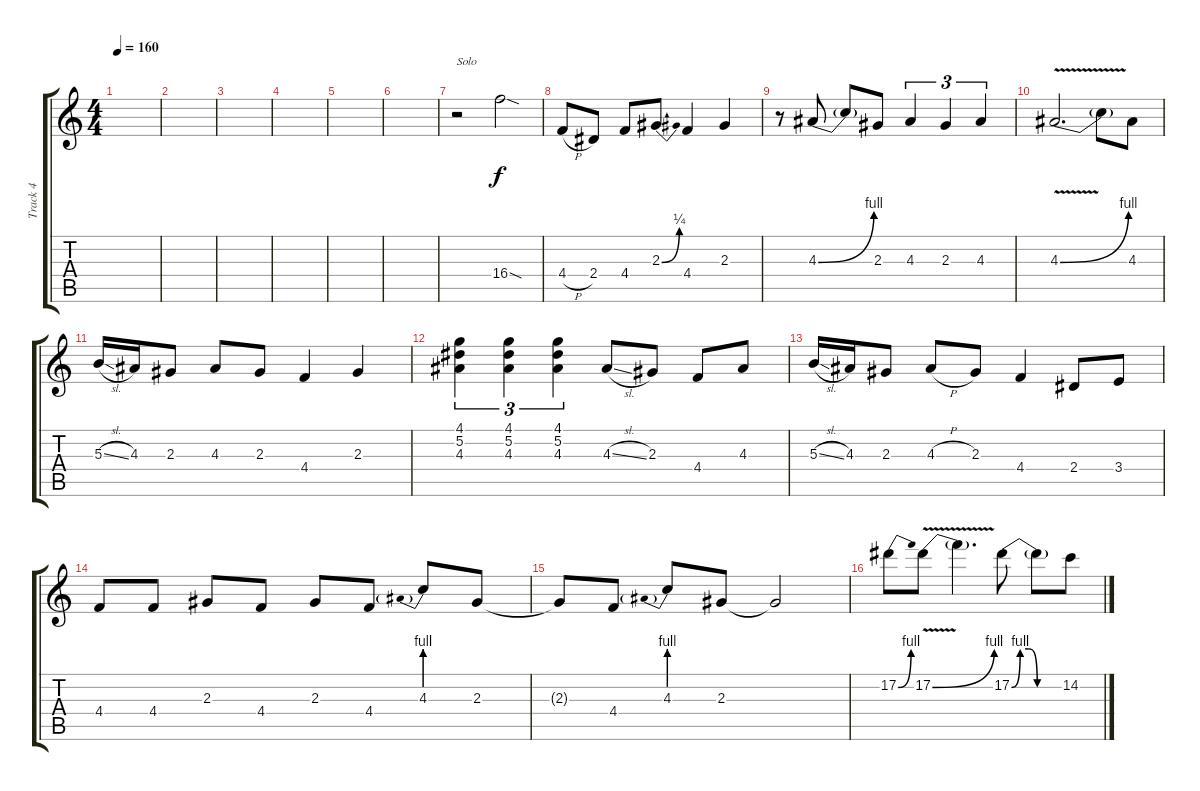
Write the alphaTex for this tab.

\track ("Track 4" "Track 4") {instrument distortionguitar}
\staff {score tabs}
\tuning (Eb4 Bb3 Gb3 Db3 Ab2 Eb2) {hide}
\ts (4 4)
\tempo 160
\clef g2
\ks c
|
|
|
|
|
|
r.2{txt "Solo"} 16.4{sod}.2 |
4.4{h}.8 2.4.8 4.4.8 2.3{be (bend 0 0 60 1)}.8 4.4.4 2.3.4 |
r.8 4.3{be (bend 0 0 60 4)}.8 4.3{t}.8 2.3.8 4.3.4{tu (3 2)} 2.3.4{tu (3 2)} 4.3.4{tu (3 2)} |
4.3{be (bend 0 0 60 4) v}.2{d} 4.3{t}.8 4.3.8 |
5.3{sl}.16 4.3.16 2.3.8 4.3.8 2.3.8 4.4.4 2.3.4 |
(4.1 5.2 4.3).4{tu (3 2)} (4.1 5.2 4.3).4{tu (3 2)} (4.1 5.2 4.3).4{tu (3 2)} 4.3{sl}.8 2.3.8 4.4.8 4.3.8 |
5.3{sl}.16 4.3.16 2.3.8 4.3{h}.8 2.3.8 4.4.4 2.4.8 3.4.8 |
4.4.8 4.4.8 2.3.8 4.4.8 2.3.8 4.4.8 4.3{be (prebend 0 4 60 4)}.8 2.3.8 |
2.3{t}.8 4.4.8 4.3{be (prebend 0 4 60 4)}.8 2.3.8 2.3{t}.2 |
17.2{be (bend 0 0 60 4)}.8 17.2{be (bend 0 0 60 4) v}.8 17.2{t}.4{d} 17.2{be (custom 0 0 10 4 20 4 30 0 60 0)}.8 17.2{t}.8 14.2.8
